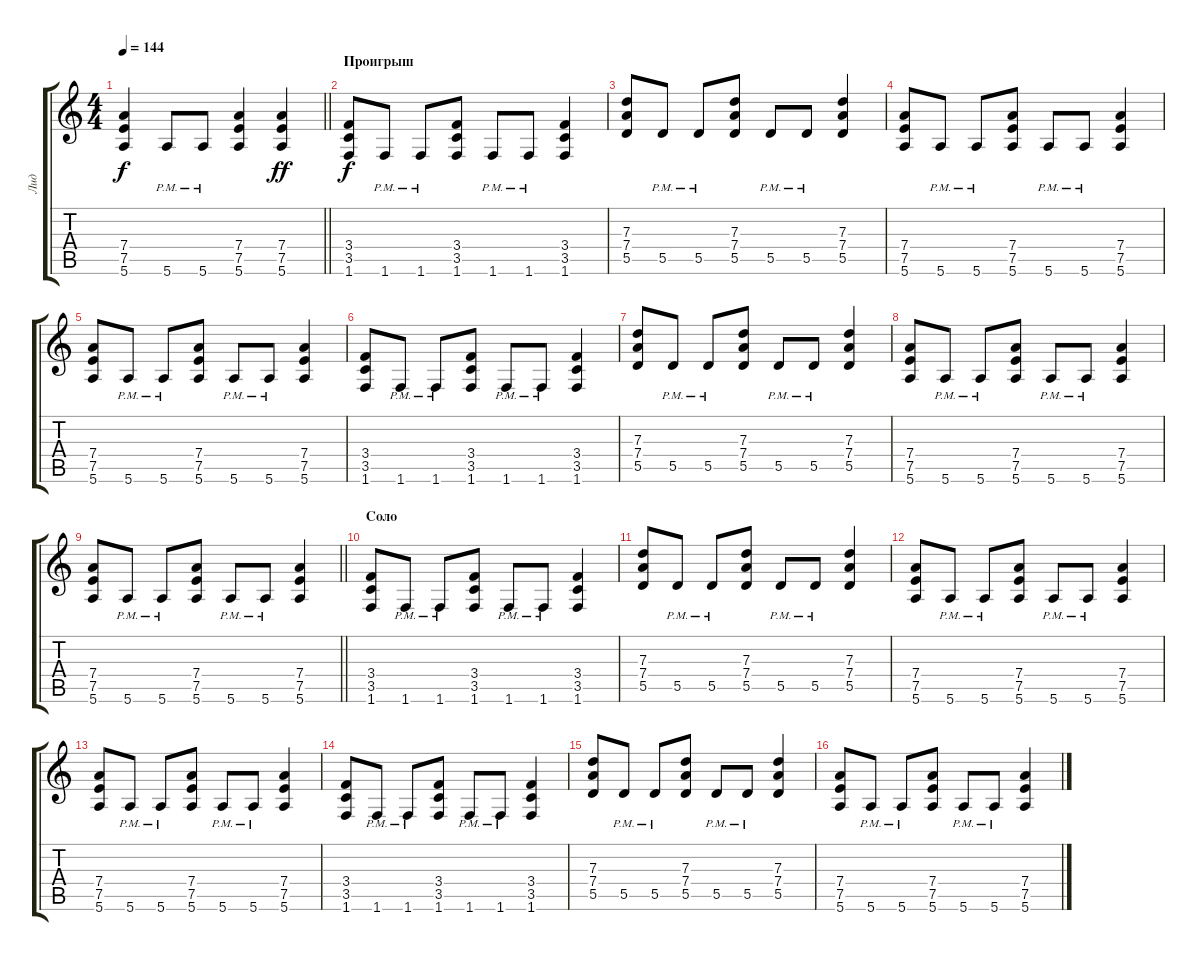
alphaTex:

\track ("Лид" "Лид") {instrument distortionguitar}
\staff {score tabs}
\tuning (E4 B3 G3 D3 A2 E2) {hide}
\ts (4 4)
\tempo 144
\clef g2
\barLineRight lightlight
\ks c
(7.4 7.5 5.6).4{dy f} 5.6{pm}.8 5.6{pm}.8 (7.4 7.5 5.6).4 (7.4 7.5 5.6).4{dy ff} |
\section ("" "Проигрыш")
(3.4 3.5 1.6).8{dy f} 1.6{pm}.8 1.6{pm}.8 (3.4 3.5 1.6).8 1.6{pm}.8 1.6{pm}.8 (3.4 3.5 1.6).4 |
(7.3 7.4 5.5).8 5.5{pm}.8 5.5{pm}.8 (7.3 7.4 5.5).8 5.5{pm}.8 5.5{pm}.8 (7.3 7.4 5.5).4 |
(7.4 7.5 5.6).8 5.6{pm}.8 5.6{pm}.8 (7.4 7.5 5.6).8 5.6{pm}.8 5.6{pm}.8 (7.4 7.5 5.6).4 |
(7.4 7.5 5.6).8 5.6{pm}.8 5.6{pm}.8 (7.4 7.5 5.6).8 5.6{pm}.8 5.6{pm}.8 (7.4 7.5 5.6).4 |
(3.4 3.5 1.6).8 1.6{pm}.8 1.6{pm}.8 (3.4 3.5 1.6).8 1.6{pm}.8 1.6{pm}.8 (3.4 3.5 1.6).4 |
(7.3 7.4 5.5).8 5.5{pm}.8 5.5{pm}.8 (7.3 7.4 5.5).8 5.5{pm}.8 5.5{pm}.8 (7.3 7.4 5.5).4 |
(7.4 7.5 5.6).8 5.6{pm}.8 5.6{pm}.8 (7.4 7.5 5.6).8 5.6{pm}.8 5.6{pm}.8 (7.4 7.5 5.6).4 |
\barLineRight lightlight
(7.4 7.5 5.6).8 5.6{pm}.8 5.6{pm}.8 (7.4 7.5 5.6).8 5.6{pm}.8 5.6{pm}.8 (7.4 7.5 5.6).4 |
\section ("" "Соло")
(3.4 3.5 1.6).8 1.6{pm}.8 1.6{pm}.8 (3.4 3.5 1.6).8 1.6{pm}.8 1.6{pm}.8 (3.4 3.5 1.6).4 |
(7.3 7.4 5.5).8 5.5{pm}.8 5.5{pm}.8 (7.3 7.4 5.5).8 5.5{pm}.8 5.5{pm}.8 (7.3 7.4 5.5).4 |
(7.4 7.5 5.6).8 5.6{pm}.8 5.6{pm}.8 (7.4 7.5 5.6).8 5.6{pm}.8 5.6{pm}.8 (7.4 7.5 5.6).4 |
(7.4 7.5 5.6).8 5.6{pm}.8 5.6{pm}.8 (7.4 7.5 5.6).8 5.6{pm}.8 5.6{pm}.8 (7.4 7.5 5.6).4 |
(3.4 3.5 1.6).8 1.6{pm}.8 1.6{pm}.8 (3.4 3.5 1.6).8 1.6{pm}.8 1.6{pm}.8 (3.4 3.5 1.6).4 |
(7.3 7.4 5.5).8 5.5{pm}.8 5.5{pm}.8 (7.3 7.4 5.5).8 5.5{pm}.8 5.5{pm}.8 (7.3 7.4 5.5).4 |
(7.4 7.5 5.6).8 5.6{pm}.8 5.6{pm}.8 (7.4 7.5 5.6).8 5.6{pm}.8 5.6{pm}.8 (7.4 7.5 5.6).4
